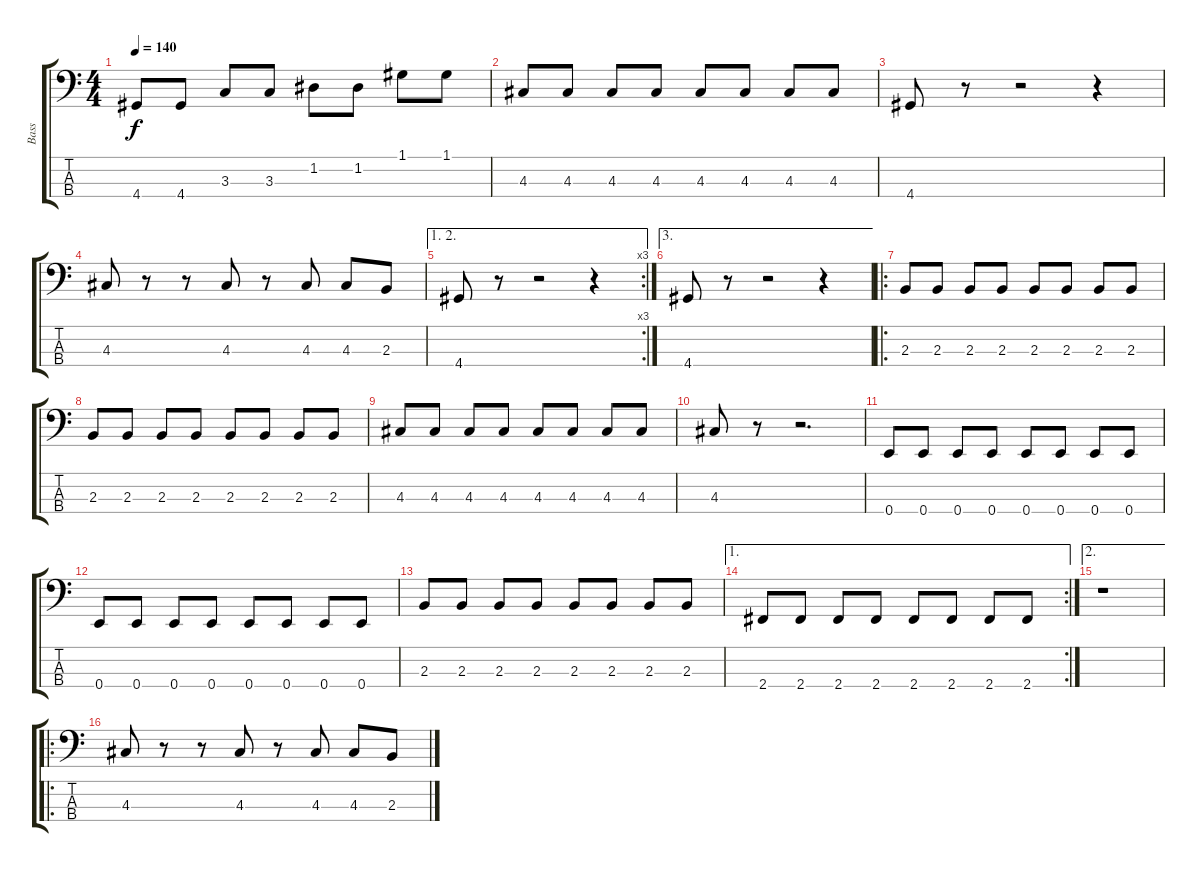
\track ("Bass" "Bass") {instrument electricbasspick}
\staff {score tabs}
\tuning (G2 D2 A1 E1) {hide}
\ts (4 4)
\tempo 140
\clef f4
\ks c
4.4.8{dy f} 4.4.8 3.3.8 3.3.8 1.2.8 1.2.8 1.1.8 1.1.8 |
4.3.8 4.3.8 4.3.8 4.3.8 4.3.8 4.3.8 4.3.8 4.3.8 |
4.4.8 r.8 r.2 r.4 |
4.3.8 r.8 r.8 4.3.8 r.8 4.3.8 4.3.8 2.3.8 |
\ae (1 2)
\rc 3
4.4.8 r.8 r.2 r.4 |
\ae 3
4.4.8 r.8 r.2 r.4 |
\ro
2.3.8 2.3.8 2.3.8 2.3.8 2.3.8 2.3.8 2.3.8 2.3.8 |
2.3.8 2.3.8 2.3.8 2.3.8 2.3.8 2.3.8 2.3.8 2.3.8 |
4.3.8 4.3.8 4.3.8 4.3.8 4.3.8 4.3.8 4.3.8 4.3.8 |
4.3.8 r.8 r.2{d} |
0.4.8 0.4.8 0.4.8 0.4.8 0.4.8 0.4.8 0.4.8 0.4.8 |
0.4.8 0.4.8 0.4.8 0.4.8 0.4.8 0.4.8 0.4.8 0.4.8 |
2.3.8 2.3.8 2.3.8 2.3.8 2.3.8 2.3.8 2.3.8 2.3.8 |
\ae 1
\rc 2
2.4.8 2.4.8 2.4.8 2.4.8 2.4.8 2.4.8 2.4.8 2.4.8 |
\ae 2
r.1 |
\ro
4.3.8 r.8 r.8 4.3.8 r.8 4.3.8 4.3.8 2.3.8
